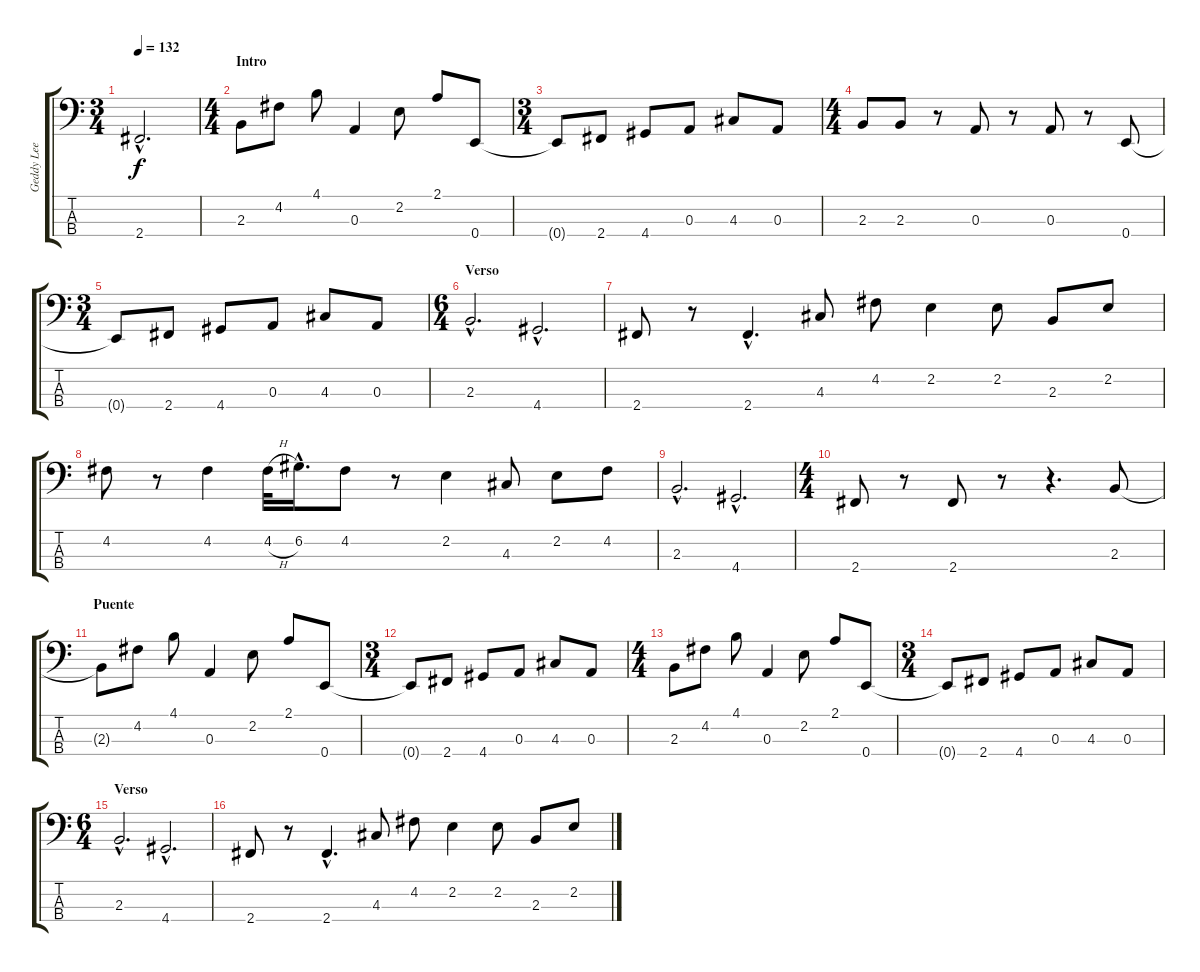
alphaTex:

\track ("Geddy Lee" "Geddy Lee") {instrument electricbasspick}
\staff {score tabs}
\tuning (G2 D2 A1 E1) {hide}
\ts (3 4)
\tempo 132
\clef f4
\ks c
2.4{hac}.2{d dy f} |
\ts (4 4)
\section ("" "Intro")
2.3.8 4.2.8 4.1.8 0.3.4 2.2.8 2.1.8 0.4.8 |
\ts (3 4)
0.4{t}.8 2.4.8 4.4.8 0.3.8 4.3.8 0.3.8 |
\ts (4 4)
2.3.8 2.3.8 r.8 0.3.8 r.8 0.3.8 r.8 0.4.8 |
\ts (3 4)
0.4{t}.8 2.4.8 4.4.8 0.3.8 4.3.8 0.3.8 |
\ts (6 4)
\section ("" "Verso")
2.3{hac}.2{d} 4.4{hac}.2{d} |
2.4.8 r.8 2.4{hac}.4{d} 4.3.8 4.2.8 2.2.4 2.2.8 2.3.8 2.2.8 |
4.2.8 r.8 4.2.4 4.2{h}.32 6.2{hac}.16{d} 4.2.8 r.8 2.2.4 4.3.8 2.2.8 4.2.8 |
2.3{hac}.2{d} 4.4{hac}.2{d} |
\ts (4 4)
2.4.8 r.8 2.4.8 r.8 r.4{d} 2.3.8 |
\section ("" "Puente")
2.3{t}.8 4.2.8 4.1.8 0.3.4 2.2.8 2.1.8 0.4.8 |
\ts (3 4)
0.4{t}.8 2.4.8 4.4.8 0.3.8 4.3.8 0.3.8 |
\ts (4 4)
2.3.8 4.2.8 4.1.8 0.3.4 2.2.8 2.1.8 0.4.8 |
\ts (3 4)
0.4{t}.8 2.4.8 4.4.8 0.3.8 4.3.8 0.3.8 |
\ts (6 4)
\section ("" "Verso")
2.3{hac}.2{d} 4.4{hac}.2{d} |
2.4.8 r.8 2.4{hac}.4{d} 4.3.8 4.2.8 2.2.4 2.2.8 2.3.8 2.2.8
